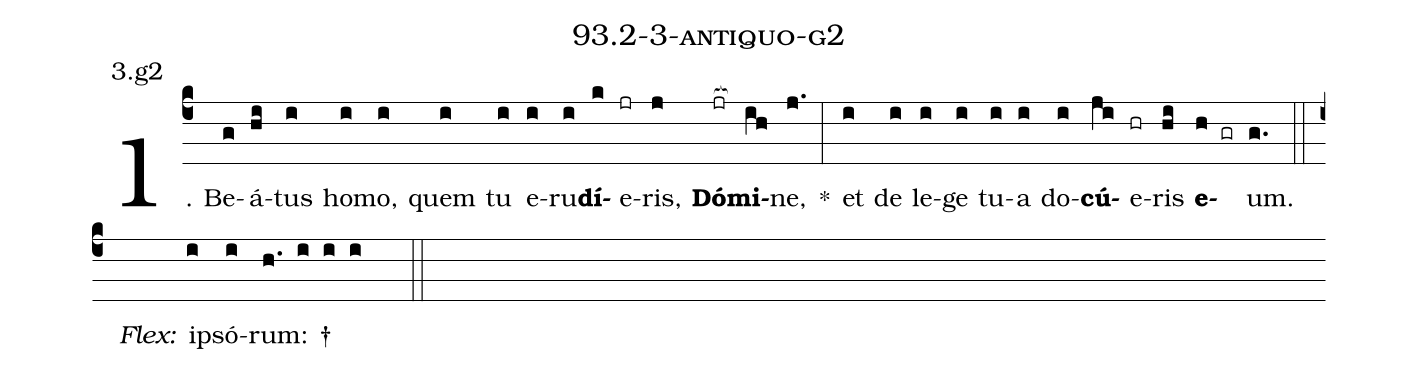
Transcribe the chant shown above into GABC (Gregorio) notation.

name: 93.2-3-antiquo-g2;
annotation: 3.g2;
%%
(c4)1. Be(g)á(hi)tus(i) ho(i)mo,(i) quem(i) tu(i) e(i)ru(i)<b>dí</b>(k)e(jr)ris,(j) <b>Dó</b>(jr[ocb:1{])<b>mi</b>(ih[ocb:0}])ne,(j.) *(:) et(i) de(i) le(i)ge(i) tu(i)a(i) do(i)<b>cú</b>(ji)e(hr)ris(hi) <b>e</b>(h gr)um.(g.) (::)
<i>Flex:</i>()  ip(i)só(i)rum: †(h. i i i  ::)

%E(i) u(i) o(ji) u(hi) a(h) e.(g.) (::)
